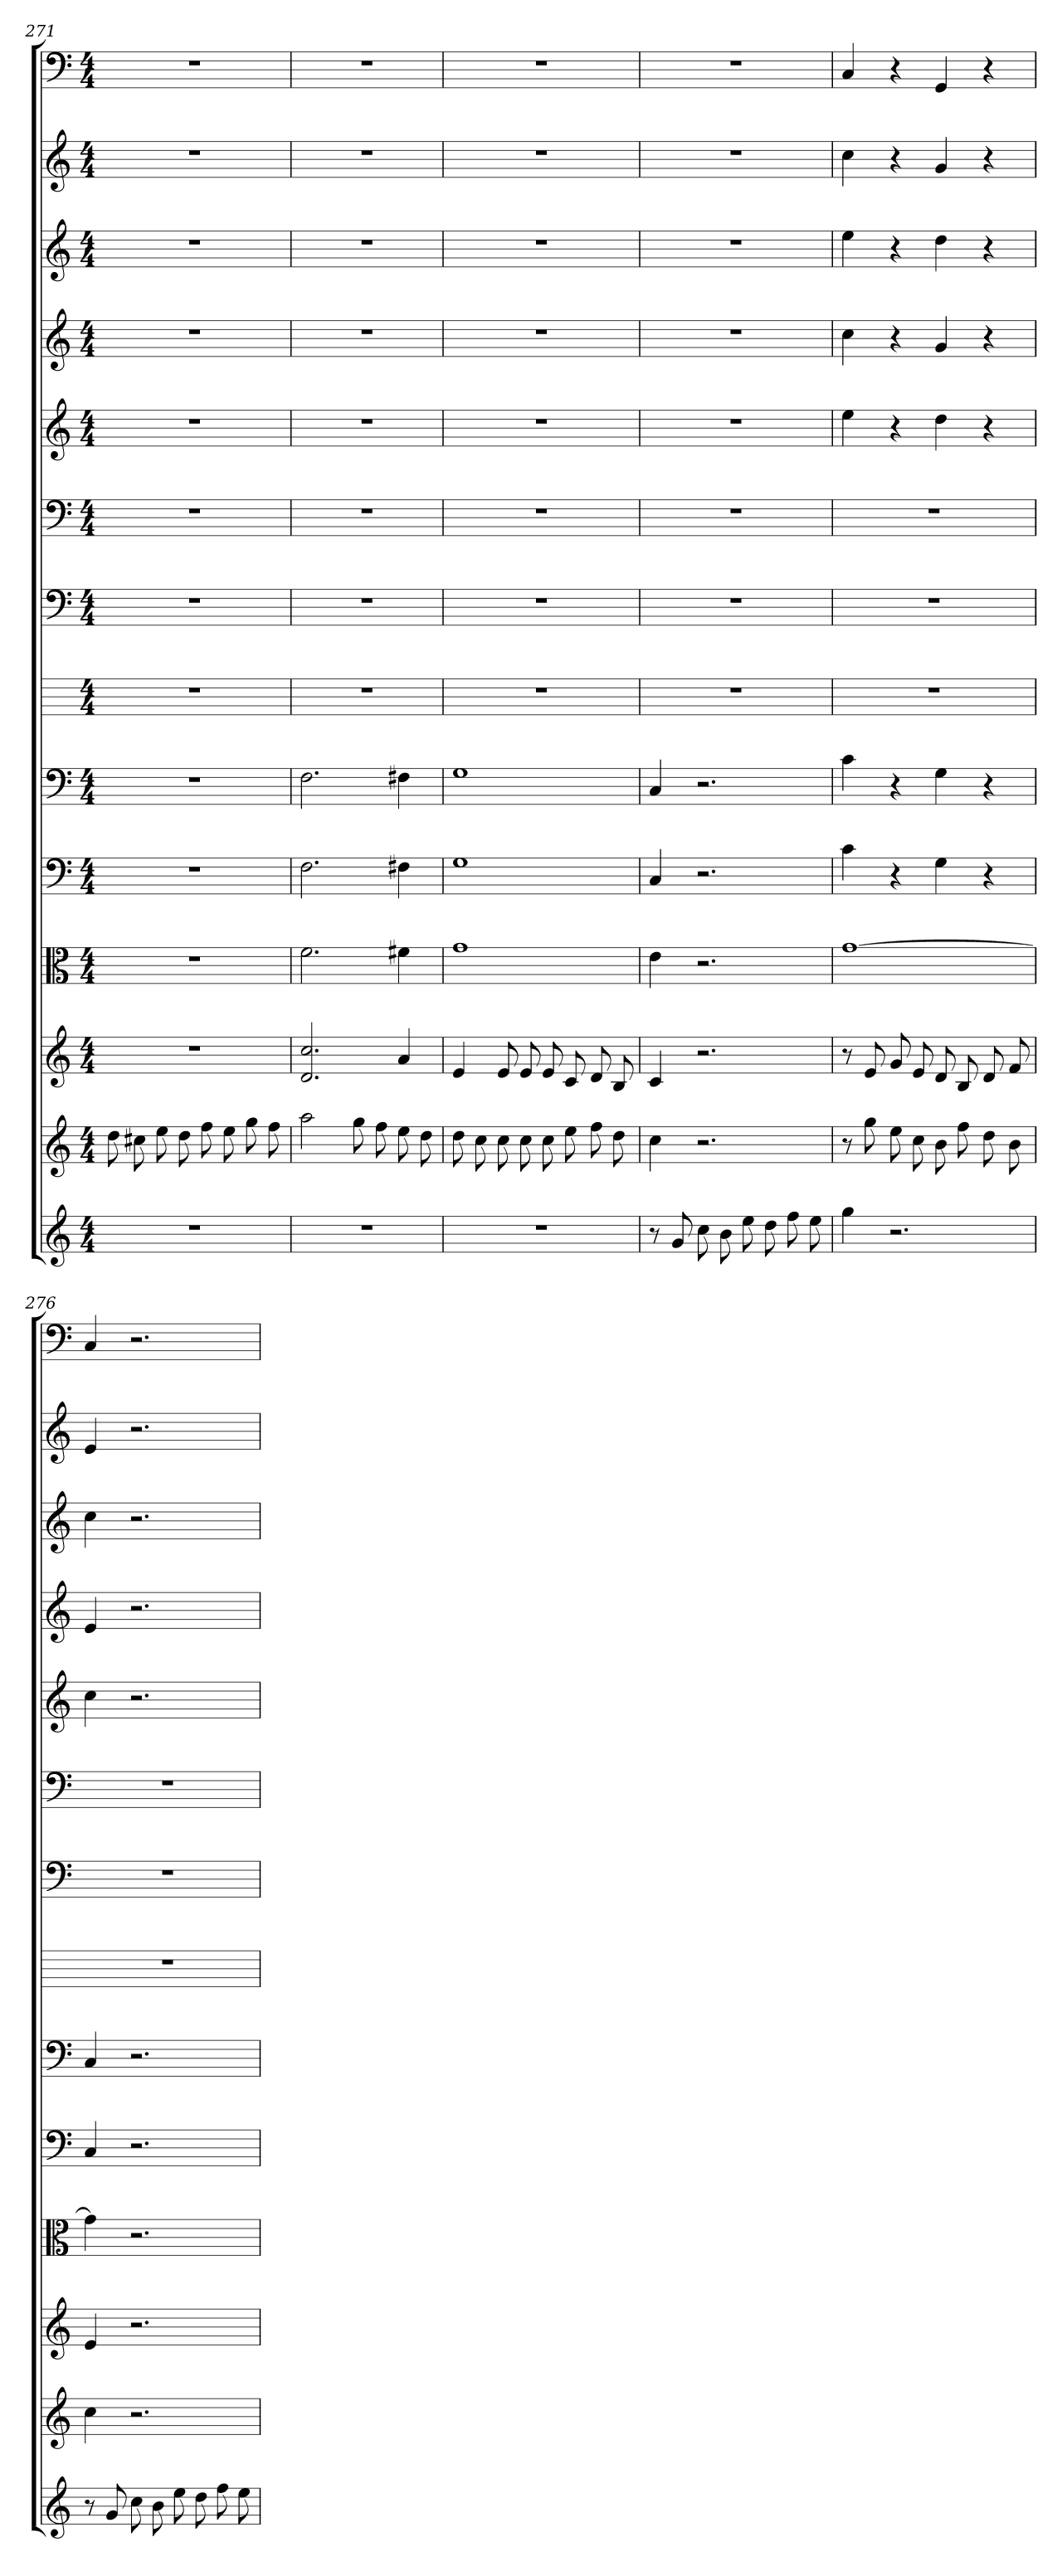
**kern	**kern	**kern	**kern	**kern	**kern	**kern	**kern	**kern	**kern	**kern	**kern	**kern	**kern
*part14	*part13	*part12	*part11	*part10	*part9	*part8	*part7	*part6	*part5	*part4	*part3	*part2	*part1
*staff14	*staff13	*staff12	*staff11	*staff10	*staff9	*staff8	*staff7	*staff6	*staff5	*staff4	*staff3	*staff2	*staff1
*	*	*	*clefC3	*clefF4	*clefF4	*	*clefF4	*clefF4	*	*	*	*	*clefF4
*k[]	*k[]	*k[]	*k[]	*k[]	*k[]	*k[]	*k[]	*k[]	*k[]	*k[]	*k[]	*k[]	*k[]
*C:	*C:	*C:	*C:	*C:	*C:	*C:	*C:	*C:	*C:	*C:	*C:	*C:	*C:
*M4/4	*M4/4	*M4/4	*M4/4	*M4/4	*M4/4	*M4/4	*M4/4	*M4/4	*M4/4	*M4/4	*M4/4	*M4/4	*M4/4
=271	=271	=271	=271	=271	=271	=271	=271	=271	=271	=271	=271	=271	=271
1r	8dd	1r	1r	1r	1r	1r	1r	1r	1r	1r	1r	1r	1r
.	8cc#X	.	.	.	.	.	.	.	.	.	.	.	.
.	8ee	.	.	.	.	.	.	.	.	.	.	.	.
.	8dd	.	.	.	.	.	.	.	.	.	.	.	.
.	8ff	.	.	.	.	.	.	.	.	.	.	.	.
.	8ee	.	.	.	.	.	.	.	.	.	.	.	.
.	8gg	.	.	.	.	.	.	.	.	.	.	.	.
.	8ff	.	.	.	.	.	.	.	.	.	.	.	.
=272	=272	=272	=272	=272	=272	=272	=272	=272	=272	=272	=272	=272	=272
1r	2aa	2.d 2.cc	2.f	2.F	2.F	1r	1r	1r	1r	1r	1r	1r	1r
.	8gg	.	.	.	.	.	.	.	.	.	.	.	.
.	8ff	.	.	.	.	.	.	.	.	.	.	.	.
.	8ee	4a	4f#X	4F#X	4F#X	.	.	.	.	.	.	.	.
.	8dd	.	.	.	.	.	.	.	.	.	.	.	.
=273	=273	=273	=273	=273	=273	=273	=273	=273	=273	=273	=273	=273	=273
1r	8dd	4e	1g	1G	1G	1r	1r	1r	1r	1r	1r	1r	1r
.	8cc	.	.	.	.	.	.	.	.	.	.	.	.
.	8cc	8e	.	.	.	.	.	.	.	.	.	.	.
.	8cc	8e	.	.	.	.	.	.	.	.	.	.	.
.	8cc	8e	.	.	.	.	.	.	.	.	.	.	.
.	8ee	8c	.	.	.	.	.	.	.	.	.	.	.
.	8ff	8d	.	.	.	.	.	.	.	.	.	.	.
.	8dd	8B	.	.	.	.	.	.	.	.	.	.	.
=274	=274	=274	=274	=274	=274	=274	=274	=274	=274	=274	=274	=274	=274
8r	4cc	4c	4e	4C	4C	1r	1r	1r	1r	1r	1r	1r	1r
8g	.	.	.	.	.	.	.	.	.	.	.	.	.
8cc	2.r	2.r	2.r	2.r	2.r	.	.	.	.	.	.	.	.
8b	.	.	.	.	.	.	.	.	.	.	.	.	.
8ee	.	.	.	.	.	.	.	.	.	.	.	.	.
8dd	.	.	.	.	.	.	.	.	.	.	.	.	.
8ff	.	.	.	.	.	.	.	.	.	.	.	.	.
8ee	.	.	.	.	.	.	.	.	.	.	.	.	.
=275	=275	=275	=275	=275	=275	=275	=275	=275	=275	=275	=275	=275	=275
4gg	8r	8r	[1g	4c	4c	1r	1r	1r	4ee	4cc	4ee	4cc	4C
.	8gg	8e	.	.	.	.	.	.	.	.	.	.	.
2.r	8ee	8g	.	4r	4r	.	.	.	4r	4r	4r	4r	4r
.	8cc	8e	.	.	.	.	.	.	.	.	.	.	.
.	8b	8d	.	4G	4G	.	.	.	4dd	4g	4dd	4g	4GG
.	8ff	8B	.	.	.	.	.	.	.	.	.	.	.
.	8dd	8d	.	4r	4r	.	.	.	4r	4r	4r	4r	4r
.	8b	8f	.	.	.	.	.	.	.	.	.	.	.
=276	=276	=276	=276	=276	=276	=276	=276	=276	=276	=276	=276	=276	=276
8r	4cc	4e	4g]	4C	4C	1r	1r	1r	4cc	4e	4cc	4e	4C
8g	.	.	.	.	.	.	.	.	.	.	.	.	.
8cc	2.r	2.r	2.r	2.r	2.r	.	.	.	2.r	2.r	2.r	2.r	2.r
8b	.	.	.	.	.	.	.	.	.	.	.	.	.
8ee	.	.	.	.	.	.	.	.	.	.	.	.	.
8dd	.	.	.	.	.	.	.	.	.	.	.	.	.
8ff	.	.	.	.	.	.	.	.	.	.	.	.	.
8ee	.	.	.	.	.	.	.	.	.	.	.	.	.
=	=	=	=	=	=	=	=	=	=	=	=	=	=
*-	*-	*-	*-	*-	*-	*-	*-	*-	*-	*-	*-	*-	*-
